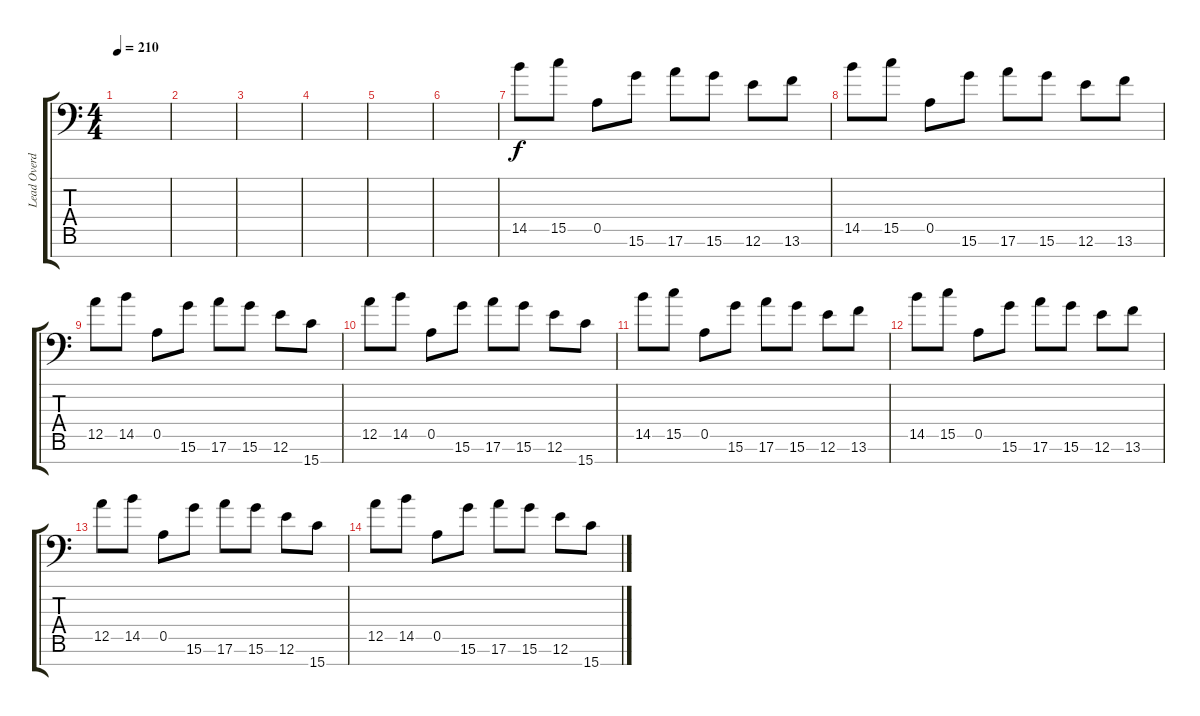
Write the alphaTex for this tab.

\track ("Lead Overdub" "Lead Overd") {instrument acousticguitarsteel}
\staff {score tabs}
\tuning (E4 B3 Gb3 D3 A2 E2 A1) {hide}
\ts (4 4)
\tempo 210
\clef f4
\ks aminor
|
|
|
|
|
|
14.5.8 15.5.8 0.5.8 15.6.8 17.6.8 15.6.8 12.6.8 13.6.8 |
14.5.8 15.5.8 0.5.8 15.6.8 17.6.8 15.6.8 12.6.8 13.6.8 |
12.5.8 14.5.8 0.5.8 15.6.8 17.6.8 15.6.8 12.6.8 15.7.8 |
12.5.8 14.5.8 0.5.8 15.6.8 17.6.8 15.6.8 12.6.8 15.7.8 |
14.5.8 15.5.8 0.5.8 15.6.8 17.6.8 15.6.8 12.6.8 13.6.8 |
14.5.8 15.5.8 0.5.8 15.6.8 17.6.8 15.6.8 12.6.8 13.6.8 |
12.5.8 14.5.8 0.5.8 15.6.8 17.6.8 15.6.8 12.6.8 15.7.8 |
12.5.8 14.5.8 0.5.8 15.6.8 17.6.8 15.6.8 12.6.8 15.7.8
